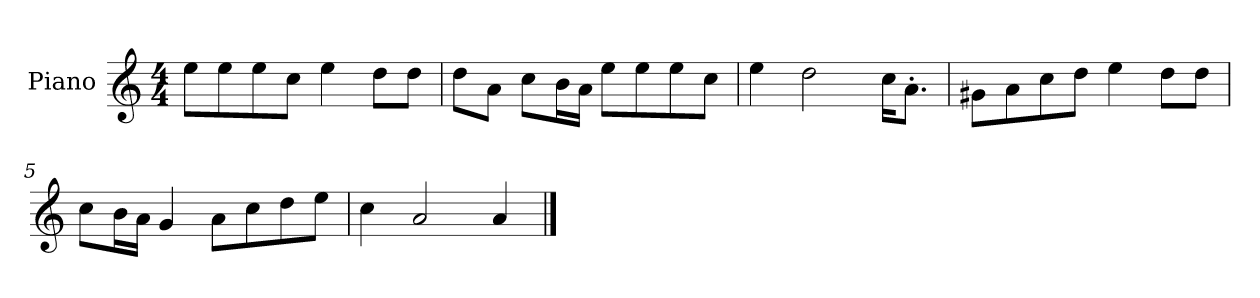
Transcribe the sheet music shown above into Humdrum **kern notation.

**kern
*part1
*staff1
*I"Piano
*I'P-no
*clefG2
*k[]
*M4/4
*MM90
=1
8ee\L
8ee\
8ee\
8cc\J
4ee\
8dd\L
8dd\J
=2
8dd\L
8a\J
8cc\L
16b\L
16a\JJ
8ee\L
8ee\
8ee\
8cc\J
=3
4ee\
2dd\
16cc\KL
8.a'\J
=4
8g#X\L
8a\
8cc\
8dd\J
4ee\
8dd\L
8dd\J
=5
8cc\L
16b\L
16a\JJ
4g/
8a\L
8cc\
8dd\
8ee\J
=6
4cc\
2a/
4a/
==
*-
